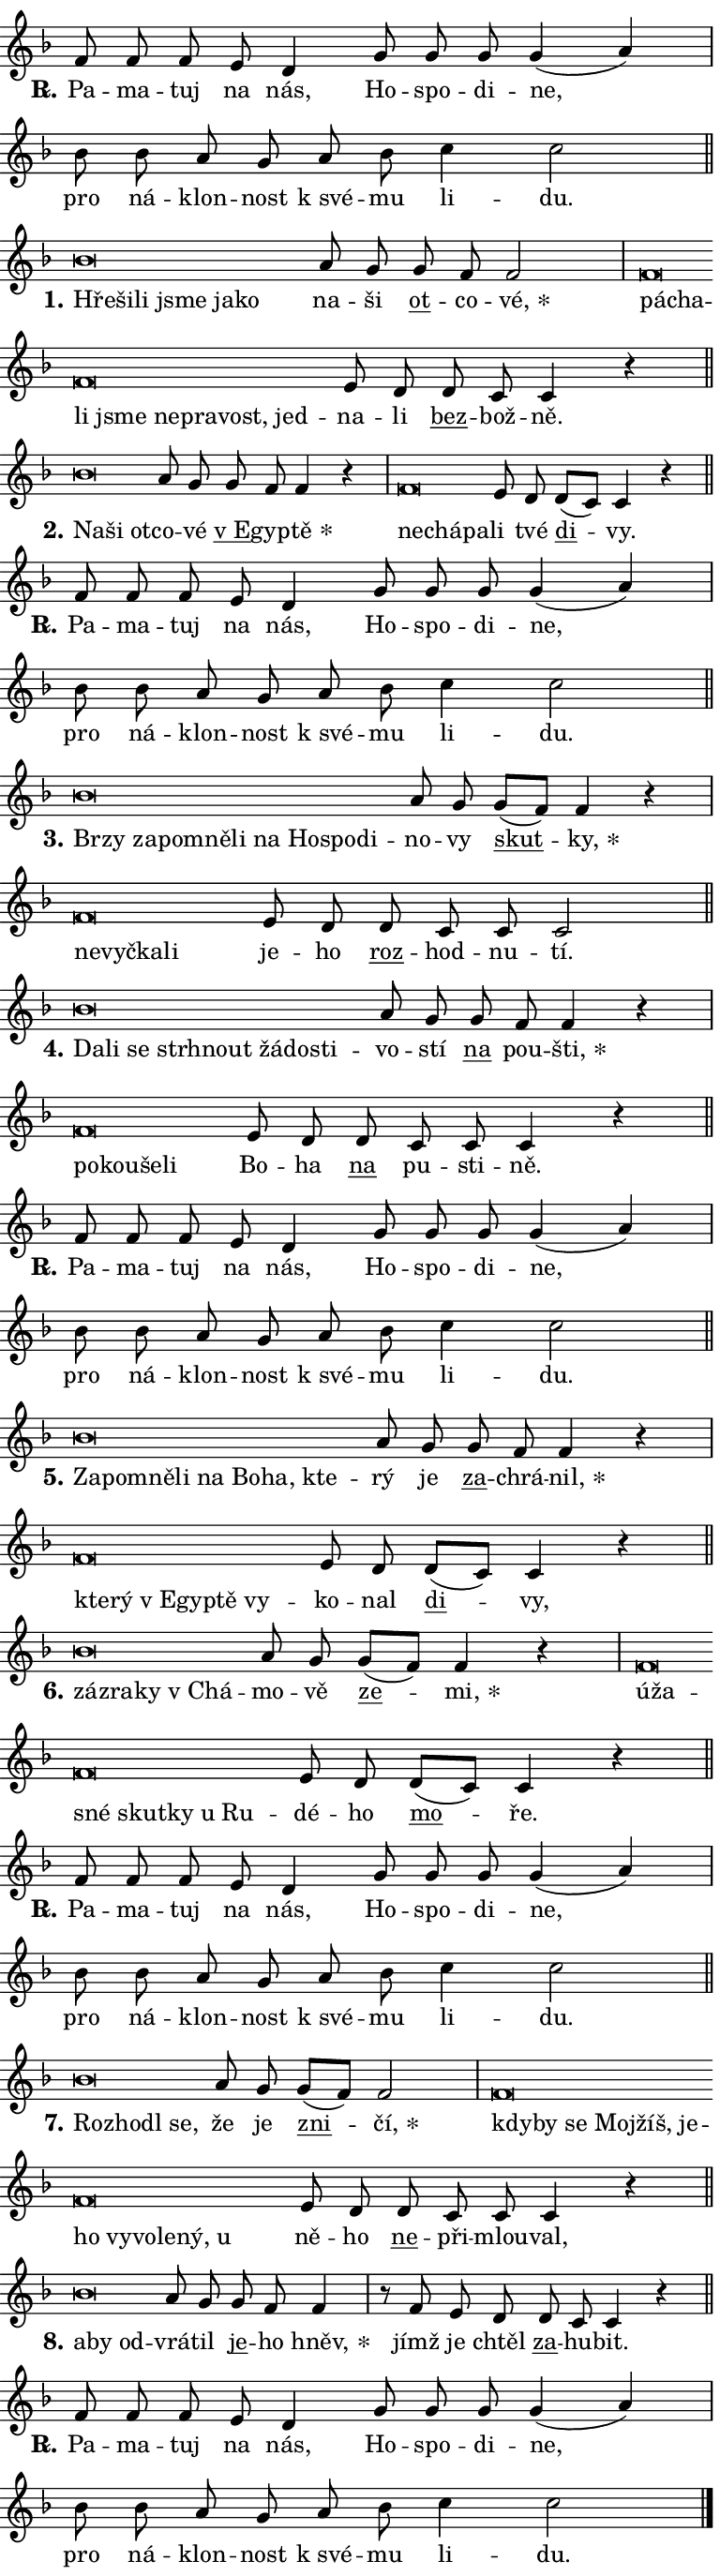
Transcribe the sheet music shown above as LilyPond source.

\version "2.24.0"
\header { tagline = "" }
\paper {
  indent = 0\cm
  top-margin = 0\cm
  right-margin = 0.13\cm % to fit lyric hyphens
  bottom-margin = 0\cm
  left-margin = 0\cm
  paper-width = 13\cm
  page-breaking = #ly:one-page-breaking
  system-system-spacing.basic-distance = #11
  score-system-spacing.basic-distance = #11
  ragged-last = ##f
}


%% Author: Thomas Morley
%% https://lists.gnu.org/archive/html/lilypond-user/2020-05/msg00002.html
#(define (line-position grob)
"Returns position of @var[grob} in current system:
   @code{'start}, if at first time-step
   @code{'end}, if at last time-step
   @code{'middle} otherwise
"
  (let* ((col (ly:item-get-column grob))
         (ln (ly:grob-object col 'left-neighbor))
         (rn (ly:grob-object col 'right-neighbor))
         (col-to-check-left (if (ly:grob? ln) ln col))
         (col-to-check-right (if (ly:grob? rn) rn col))
         (break-dir-left
           (and
             (ly:grob-property col-to-check-left 'non-musical #f)
             (ly:item-break-dir col-to-check-left)))
         (break-dir-right
           (and
             (ly:grob-property col-to-check-right 'non-musical #f)
             (ly:item-break-dir col-to-check-right))))
        (cond ((eqv? 1 break-dir-left) 'start)
              ((eqv? -1 break-dir-right) 'end)
              (else 'middle))))

#(define (tranparent-at-line-position vctor)
  (lambda (grob)
  "Relying on @code{line-position} select the relevant enry from @var{vctor}.
Used to determine transparency,"
    (case (line-position grob)
      ((end) (not (vector-ref vctor 0)))
      ((middle) (not (vector-ref vctor 1)))
      ((start) (not (vector-ref vctor 2))))))

noteHeadBreakVisibility =
#(define-music-function (break-visibility)(vector?)
"Makes @code{NoteHead}s transparent relying on @var{break-visibility}"
#{
  \override NoteHead.transparent =
    #(tranparent-at-line-position break-visibility)
#})

#(define delete-ledgers-for-transparent-note-heads
  (lambda (grob)
    "Reads whether a @code{NoteHead} is transparent.
If so this @code{NoteHead} is removed from @code{'note-heads} from
@var{grob}, which is supposed to be @code{LedgerLineSpanner}.
As a result ledgers are not printed for this @code{NoteHead}"
    (let* ((nhds-array (ly:grob-object grob 'note-heads))
           (nhds-list
             (if (ly:grob-array? nhds-array)
                 (ly:grob-array->list nhds-array)
                 '()))
           ;; Relies on the transparent-property being done before
           ;; Staff.LedgerLineSpanner.after-line-breaking is executed.
           ;; This is fragile ...
           (to-keep
             (remove
               (lambda (nhd)
                 (ly:grob-property nhd 'transparent #f))
               nhds-list)))
      ;; TODO find a better method to iterate over grob-arrays, similiar
      ;; to filter/remove etc for lists
      ;; For now rebuilt from scratch
      (set! (ly:grob-object grob 'note-heads)  '())
      (for-each
        (lambda (nhd)
          (ly:pointer-group-interface::add-grob grob 'note-heads nhd))
        to-keep))))

squashNotes = {
  \override NoteHead.X-extent = #'(-0.2 . 0.2)
  \override NoteHead.Y-extent = #'(-0.75 . 0)
  \override NoteHead.stencil =
    #(lambda (grob)
       (let ((pos (ly:grob-property grob 'staff-position)))
         (begin
           (if (< pos -7) (display "ERROR: Lower brevis then expected\n") (display ""))
           (if (<= pos -6) ly:text-interface::print ly:note-head::print))))
}
unSquashNotes = {
  \revert NoteHead.X-extent
  \revert NoteHead.Y-extent
  \revert NoteHead.stencil
}

hideNotes = \noteHeadBreakVisibility #begin-of-line-visible
unHideNotes = \noteHeadBreakVisibility #all-visible

% work-around for resetting accidentals
% https://lilypond.org/doc/v2.23/Documentation/notation/displaying-rhythms#unmetered-music
cadenzaMeasure = {
  \cadenzaOff
  \partial 1024 s1024
  \cadenzaOn
}

#(define-markup-command (accent layout props text) (markup?)
  "Underline accented syllable"
  (interpret-markup layout props
    #{\markup \override #'(offset . 4.3) \underline { #text }#}))

responsum = \markup \concat {
  "R" \hspace #-1.05 \path #0.1 #'((moveto 0 0.07) (lineto 0.9 0.8)) \hspace #0.05 "."
}

spaceSize = #0.6828661417322834 % exact space size for TeX Gyre Schola

\layout {
  \context {
    \Staff
    \remove "Time_signature_engraver"
    \override LedgerLineSpanner.after-line-breaking = #delete-ledgers-for-transparent-note-heads
  }
  \context {
    \Lyrics {
      \override LyricSpace.minimum-distance = \spaceSize
      \override LyricText.font-name = #"TeX Gyre Schola"
      \override LyricText.font-size = 1
      \override StanzaNumber.font-name = #"TeX Gyre Schola Bold"
      \override StanzaNumber.font-size = 1
    }
  }
  \context {
    \Score 
    \override NoteHead.text =
      #(lambda (grob) 
        (let ((pos (ly:grob-property grob 'staff-position)))
          #{\markup {
            \combine
              \halign #-0.55 \raise #(if (= pos -6) 0 0.5) \override #'(thickness . 2) \draw-line #'(3.2 . 0)
              \musicglyph "noteheads.sM1"
          }#}))
  }
}

% magnetic-lyrics.ily
%
%   written by
%     Jean Abou Samra <jean@abou-samra.fr>
%     Werner Lemberg <wl@gnu.org>
%
%   adapted by
%     Jiri Hon <jiri.hon@gmail.com>
%
% Version 2022-Apr-15

% https://www.mail-archive.com/lilypond-user@gnu.org/msg149350.html

#(define (Left_hyphen_pointer_engraver context)
   "Collect syllable-hyphen-syllable occurrences in lyrics and store
them in properties.  This engraver only looks to the left.  For
example, if the lyrics input is @code{foo -- bar}, it does the
following.

@itemize @bullet
@item
Set the @code{text} property of the @code{LyricHyphen} grob between
@q{foo} and @q{bar} to @code{foo}.

@item
Set the @code{left-hyphen} property of the @code{LyricText} grob with
text @q{foo} to the @code{LyricHyphen} grob between @q{foo} and
@q{bar}.
@end itemize

Use this auxiliary engraver in combination with the
@code{lyric-@/text::@/apply-@/magnetic-@/offset!} hook."
   (let ((hyphen #f)
         (text #f))
     (make-engraver
      (acknowledgers
       ((lyric-syllable-interface engraver grob source-engraver)
        (set! text grob)))
      (end-acknowledgers
       ((lyric-hyphen-interface engraver grob source-engraver)
        ;(when (not (grob::has-interface grob 'lyric-space-interface))
          (set! hyphen grob)));)
      ((stop-translation-timestep engraver)
       (when (and text hyphen)
         (ly:grob-set-object! text 'left-hyphen hyphen))
       (set! text #f)
       (set! hyphen #f)))))

#(define (lyric-text::apply-magnetic-offset! grob)
   "If the space between two syllables is less than the value in
property @code{LyricText@/.details@/.squash-threshold}, move the right
syllable to the left so that it gets concatenated with the left
syllable.

Use this function as a hook for
@code{LyricText@/.after-@/line-@/breaking} if the
@code{Left_@/hyphen_@/pointer_@/engraver} is active."
   (let ((hyphen (ly:grob-object grob 'left-hyphen #f)))
     (when hyphen
       (let ((left-text (ly:spanner-bound hyphen LEFT)))
         (when (grob::has-interface left-text 'lyric-syllable-interface)
           (let* ((common (ly:grob-common-refpoint grob left-text X))
                  (this-x-ext (ly:grob-extent grob common X))
                  (left-x-ext
                   (begin
                     ;; Trigger magnetism for left-text.
                     (ly:grob-property left-text 'after-line-breaking)
                     (ly:grob-extent left-text common X)))
                  ;; `delta` is the gap width between two syllables.
                  (delta (- (interval-start this-x-ext)
                            (interval-end left-x-ext)))
                  (details (ly:grob-property grob 'details))
                  (threshold (assoc-get 'squash-threshold details 0.2)))
             (when (< delta threshold)
               (let* (;; We have to manipulate the input text so that
                      ;; ligatures crossing syllable boundaries are not
                      ;; disabled.  For languages based on the Latin
                      ;; script this is essentially a beautification.
                      ;; However, for non-Western scripts it can be a
                      ;; necessity.
                      (lt (ly:grob-property left-text 'text))
                      (rt (ly:grob-property grob 'text))
                      (is-space (grob::has-interface hyphen 'lyric-space-interface))
                      (space (if is-space " " ""))
                      (extra-delta (if is-space spaceSize 0))
                      ;; Append new syllable.
                      (ltrt-space (if (and (string? lt) (string? rt))
                                (string-append lt space rt)
                                (make-concat-markup (list lt space rt))))
                      ;; Right-align `ltrt` to the right side.
                      (ltrt-space-markup (grob-interpret-markup
                               grob
                               (make-translate-markup
                                (cons (interval-length this-x-ext) 0)
                                (make-right-align-markup ltrt-space)))))
                 (begin
                   ;; Don't print `left-text`.
                   (ly:grob-set-property! left-text 'stencil #f)
                   ;; Set text and stencil (which holds all collected
                   ;; syllables so far) and shift it to the left.
                   (ly:grob-set-property! grob 'text ltrt-space)
                   (ly:grob-set-property! grob 'stencil ltrt-space-markup)
                   (ly:grob-translate-axis! grob (- (- delta extra-delta)) X))))))))))


#(define (lyric-hyphen::displace-bounds-first grob)
   ;; Make very sure this callback isn't triggered too early.
   (let ((left (ly:spanner-bound grob LEFT))
         (right (ly:spanner-bound grob RIGHT)))
     (ly:grob-property left 'after-line-breaking)
     (ly:grob-property right 'after-line-breaking)
     (ly:lyric-hyphen::print grob)))

squashThreshold = #0.4

\layout {
  \context {
    \Lyrics
    \consists #Left_hyphen_pointer_engraver
    \override LyricText.after-line-breaking =
      #lyric-text::apply-magnetic-offset!
    \override LyricHyphen.stencil = #lyric-hyphen::displace-bounds-first
    \override LyricText.details.squash-threshold = \squashThreshold
    \override LyricHyphen.minimum-distance = 0
    \override LyricHyphen.minimum-length = \squashThreshold
  }
}

squashText = \override LyricText.details.squash-threshold = 9999
unSquashText = \override LyricText.details.squash-threshold = \squashThreshold

leftText = \override LyricText.self-alignment-X = #LEFT
unLeftText = \revert LyricText.self-alignment-X

starOffset = #(lambda (grob) 
                (let ((x_offset (ly:self-alignment-interface::aligned-on-x-parent grob)))
                  (if (= x_offset 0) 0 (+ x_offset 1.2))))

star = #(define-music-function (syllable)(string?)
"Append star separator at the end of a syllable"
#{
  \once \override LyricText.X-offset = #starOffset
  \lyricmode { \markup {
    #syllable
    \override #'((font-name . "TeX Gyre Schola Bold")) \hspace #0.2 \lower #0.65 \larger "*"
  } }
#})

starAccent = #(define-music-function (syllable)(string?)
"Append star separator at the end of a syllable and make accent"
#{
  \once \override LyricText.X-offset = #starOffset
  \lyricmode { \markup {
    \accent #syllable
    \override #'((font-name . "TeX Gyre Schola Bold")) \hspace #0.2 \lower #0.65 \larger "*"
  } }
#})

breath = #(define-music-function (syllable)(string?)
"Append breathing indicator at the end of a syllable"
#{
  \lyricmode { \markup { #syllable "+" } }
#})

optionalBreath = #(define-music-function (syllable)(string?)
"Append optional breathing indicator at the end of a syllable"
#{
  \lyricmode { \markup { #syllable "(+)" } }
#})


\score {
    <<
        \new Voice = "melody" { \cadenzaOn \key f \major \relative { f'8 f f e d4 \bar "" g8 g g \bar "" g4( a) \cadenzaMeasure \bar "|" bes8 bes a g \bar "" a bes c4 c2 \cadenzaMeasure \bar "||" \break } }
        \new Lyrics \lyricsto "melody" { \lyricmode { \set stanza = \responsum
Pa -- ma -- tuj na nás, Ho -- spo -- di -- ne, pro ná -- klon -- nost "k své" -- mu li -- du. } }
    >>
    \layout {}
}

\score {
    <<
        \new Voice = "melody" { \cadenzaOn \key f \major \relative { \squashNotes bes'\breve*1/16 \hideNotes \breve*1/16 \bar "" \breve*1/16 \bar "" \breve*1/16 \bar "" \breve*1/16 \breve*1/16 \bar "" \unHideNotes \unSquashNotes a8 g \bar "" g f f2 \cadenzaMeasure \bar "|" \squashNotes f\breve*1/16 \hideNotes \breve*1/16 \bar "" \breve*1/16 \bar "" \breve*1/16 \bar "" \breve*1/16 \bar "" \breve*1/16 \bar "" \breve*1/16 \breve*1/16 \bar "" \unHideNotes \unSquashNotes e8 d \bar "" d c c4 r \cadenzaMeasure \bar "||" \break } }
        \new Lyrics \lyricsto "melody" { \lyricmode { \set stanza = "1."
\leftText Hře -- \squashText ši -- li jsme ja -- ko \unLeftText \unSquashText na -- ši \markup \accent ot -- co -- \star vé, \leftText pá -- \squashText cha -- li jsme ne -- pra -- vost, jed -- \unLeftText \unSquashText na -- li \markup \accent bez -- bož -- ně. } }
    >>
    \layout {}
}

\score {
    <<
        \new Voice = "melody" { \cadenzaOn \key f \major \relative { \squashNotes bes'\breve*1/16 \hideNotes \breve*1/16 \breve*1/16 \bar "" \unHideNotes \unSquashNotes a8 g \bar "" g f f4 r \cadenzaMeasure \bar "|" \squashNotes f\breve*1/16 \hideNotes \breve*1/16 \breve*1/16 \bar "" \unHideNotes \unSquashNotes e8 d \bar "" d[( c)] c4 r \cadenzaMeasure \bar "||" \break } }
        \new Lyrics \lyricsto "melody" { \lyricmode { \set stanza = "2."
\leftText Na -- \squashText ši ot -- \unLeftText \unSquashText co -- vé \markup \accent "v E" -- gyp -- \star tě \leftText ne -- \squashText chá -- pa -- \unLeftText \unSquashText li tvé \markup \accent di -- vy. } }
    >>
    \layout {}
}

\score {
    <<
        \new Voice = "melody" { \cadenzaOn \key f \major \relative { f'8 f f e d4 \bar "" g8 g g \bar "" g4( a) \cadenzaMeasure \bar "|" bes8 bes a g \bar "" a bes c4 c2 \cadenzaMeasure \bar "||" \break } }
        \new Lyrics \lyricsto "melody" { \lyricmode { \set stanza = \responsum
Pa -- ma -- tuj na nás, Ho -- spo -- di -- ne, pro ná -- klon -- nost "k své" -- mu li -- du. } }
    >>
    \layout {}
}

\score {
    <<
        \new Voice = "melody" { \cadenzaOn \key f \major \relative { \squashNotes bes'\breve*1/16 \hideNotes \breve*1/16 \bar "" \breve*1/16 \bar "" \breve*1/16 \bar "" \breve*1/16 \bar "" \breve*1/16 \bar "" \breve*1/16 \bar "" \breve*1/16 \bar "" \breve*1/16 \breve*1/16 \bar "" \unHideNotes \unSquashNotes a8 g \bar "" g[( f)] f4 r \cadenzaMeasure \bar "|" \squashNotes f\breve*1/16 \hideNotes \breve*1/16 \bar "" \breve*1/16 \breve*1/16 \bar "" \unHideNotes \unSquashNotes e8 d \bar "" d c c c2 \cadenzaMeasure \bar "||" \break } }
        \new Lyrics \lyricsto "melody" { \lyricmode { \set stanza = "3."
\leftText Br -- \squashText zy za -- po -- mně -- li na Ho -- spo -- di -- \unLeftText \unSquashText no -- vy \markup \accent skut -- \star ky, \leftText ne -- \squashText vy -- čka -- li \unLeftText \unSquashText je -- ho \markup \accent roz -- hod -- nu -- tí. } }
    >>
    \layout {}
}

\score {
    <<
        \new Voice = "melody" { \cadenzaOn \key f \major \relative { \squashNotes bes'\breve*1/16 \hideNotes \breve*1/16 \bar "" \breve*1/16 \bar "" \breve*1/16 \bar "" \breve*1/16 \bar "" \breve*1/16 \bar "" \breve*1/16 \breve*1/16 \bar "" \unHideNotes \unSquashNotes a8 g \bar "" g f f4 r \cadenzaMeasure \bar "|" \squashNotes f\breve*1/16 \hideNotes \breve*1/16 \bar "" \breve*1/16 \breve*1/16 \bar "" \unHideNotes \unSquashNotes e8 d \bar "" d c c c4 r \cadenzaMeasure \bar "||" \break } }
        \new Lyrics \lyricsto "melody" { \lyricmode { \set stanza = "4."
\leftText Da -- \squashText li se strh -- nout žá -- do -- sti -- \unLeftText \unSquashText vo -- stí \markup \accent na pou -- \star šti, \leftText po -- \squashText kou -- še -- li \unLeftText \unSquashText Bo -- ha \markup \accent na pu -- sti -- ně. } }
    >>
    \layout {}
}

\score {
    <<
        \new Voice = "melody" { \cadenzaOn \key f \major \relative { f'8 f f e d4 \bar "" g8 g g \bar "" g4( a) \cadenzaMeasure \bar "|" bes8 bes a g \bar "" a bes c4 c2 \cadenzaMeasure \bar "||" \break } }
        \new Lyrics \lyricsto "melody" { \lyricmode { \set stanza = \responsum
Pa -- ma -- tuj na nás, Ho -- spo -- di -- ne, pro ná -- klon -- nost "k své" -- mu li -- du. } }
    >>
    \layout {}
}

\score {
    <<
        \new Voice = "melody" { \cadenzaOn \key f \major \relative { \squashNotes bes'\breve*1/16 \hideNotes \breve*1/16 \bar "" \breve*1/16 \bar "" \breve*1/16 \bar "" \breve*1/16 \bar "" \breve*1/16 \bar "" \breve*1/16 \breve*1/16 \bar "" \unHideNotes \unSquashNotes a8 g \bar "" g f f4 r \cadenzaMeasure \bar "|" \squashNotes f\breve*1/16 \hideNotes \breve*1/16 \bar "" \breve*1/16 \bar "" \breve*1/16 \bar "" \breve*1/16 \breve*1/16 \bar "" \unHideNotes \unSquashNotes e8 d \bar "" d[( c)] c4 r \cadenzaMeasure \bar "||" \break } }
        \new Lyrics \lyricsto "melody" { \lyricmode { \set stanza = "5."
\leftText Za -- \squashText po -- mně -- li na Bo -- ha, kte -- \unLeftText \unSquashText rý je \markup \accent za -- chrá -- \star nil, \leftText kte -- \squashText rý "v E" -- gyp -- tě vy -- \unLeftText \unSquashText ko -- nal \markup \accent di -- vy, } }
    >>
    \layout {}
}

\score {
    <<
        \new Voice = "melody" { \cadenzaOn \key f \major \relative { \squashNotes bes'\breve*1/16 \hideNotes \breve*1/16 \bar "" \breve*1/16 \breve*1/16 \bar "" \unHideNotes \unSquashNotes a8 g \bar "" g[( f)] f4 r \cadenzaMeasure \bar "|" \squashNotes f\breve*1/16 \hideNotes \breve*1/16 \bar "" \breve*1/16 \bar "" \breve*1/16 \bar "" \breve*1/16 \bar "" \breve*1/16 \breve*1/16 \bar "" \unHideNotes \unSquashNotes e8 d \bar "" d[( c)] c4 r \cadenzaMeasure \bar "||" \break } }
        \new Lyrics \lyricsto "melody" { \lyricmode { \set stanza = "6."
\leftText zá -- \squashText zra -- ky "v Chá" -- \unLeftText \unSquashText mo -- vě \markup \accent ze -- \star mi, \leftText ú -- \squashText ža -- sné skut -- ky u Ru -- \unLeftText \unSquashText dé -- ho \markup \accent mo -- ře. } }
    >>
    \layout {}
}

\score {
    <<
        \new Voice = "melody" { \cadenzaOn \key f \major \relative { f'8 f f e d4 \bar "" g8 g g \bar "" g4( a) \cadenzaMeasure \bar "|" bes8 bes a g \bar "" a bes c4 c2 \cadenzaMeasure \bar "||" \break } }
        \new Lyrics \lyricsto "melody" { \lyricmode { \set stanza = \responsum
Pa -- ma -- tuj na nás, Ho -- spo -- di -- ne, pro ná -- klon -- nost "k své" -- mu li -- du. } }
    >>
    \layout {}
}

\score {
    <<
        \new Voice = "melody" { \cadenzaOn \key f \major \relative { \squashNotes bes'\breve*1/16 \hideNotes \breve*1/16 \bar "" \breve*1/16 \breve*1/16 \bar "" \unHideNotes \unSquashNotes a8 g \bar "" g[( f)] f2 \cadenzaMeasure \bar "|" \squashNotes f\breve*1/16 \hideNotes \breve*1/16 \bar "" \breve*1/16 \bar "" \breve*1/16 \bar "" \breve*1/16 \bar "" \breve*1/16 \bar "" \breve*1/16 \bar "" \breve*1/16 \bar "" \breve*1/16 \bar "" \breve*1/16 \bar "" \breve*1/16 \breve*1/16 \bar "" \unHideNotes \unSquashNotes e8 d \bar "" d c c c4 r \cadenzaMeasure \bar "||" \break } }
        \new Lyrics \lyricsto "melody" { \lyricmode { \set stanza = "7."
\leftText Roz -- \squashText ho -- dl se, \unLeftText \unSquashText že je \markup \accent zni -- \star čí, \leftText kdy -- \squashText by se Moj -- žíš, je -- ho vy -- vo -- le -- ný, u \unLeftText \unSquashText ně -- ho \markup \accent ne -- při -- mlou -- val, } }
    >>
    \layout {}
}

\score {
    <<
        \new Voice = "melody" { \cadenzaOn \key f \major \relative { \squashNotes bes'\breve*1/16 \hideNotes \breve*1/16 \breve*1/16 \bar "" \unHideNotes \unSquashNotes a8 g \bar "" g f f4 \cadenzaMeasure \bar "|" r8 f8 e8 d \bar "" d c c4 r \cadenzaMeasure \bar "||" \break } }
        \new Lyrics \lyricsto "melody" { \lyricmode { \set stanza = "8."
\leftText a -- \squashText by od -- \unLeftText \unSquashText vrá -- til \markup \accent je -- ho \star hněv, jímž je chtěl \markup \accent za -- hu -- bit. } }
    >>
    \layout {}
}

\score {
    <<
        \new Voice = "melody" { \cadenzaOn \key f \major \relative { f'8 f f e d4 \bar "" g8 g g \bar "" g4( a) \cadenzaMeasure \bar "|" bes8 bes a g \bar "" a bes c4 c2 \cadenzaMeasure \bar "||" \break } \bar "|." }
        \new Lyrics \lyricsto "melody" { \lyricmode { \set stanza = \responsum
Pa -- ma -- tuj na nás, Ho -- spo -- di -- ne, pro ná -- klon -- nost "k své" -- mu li -- du. } }
    >>
    \layout {}
}
